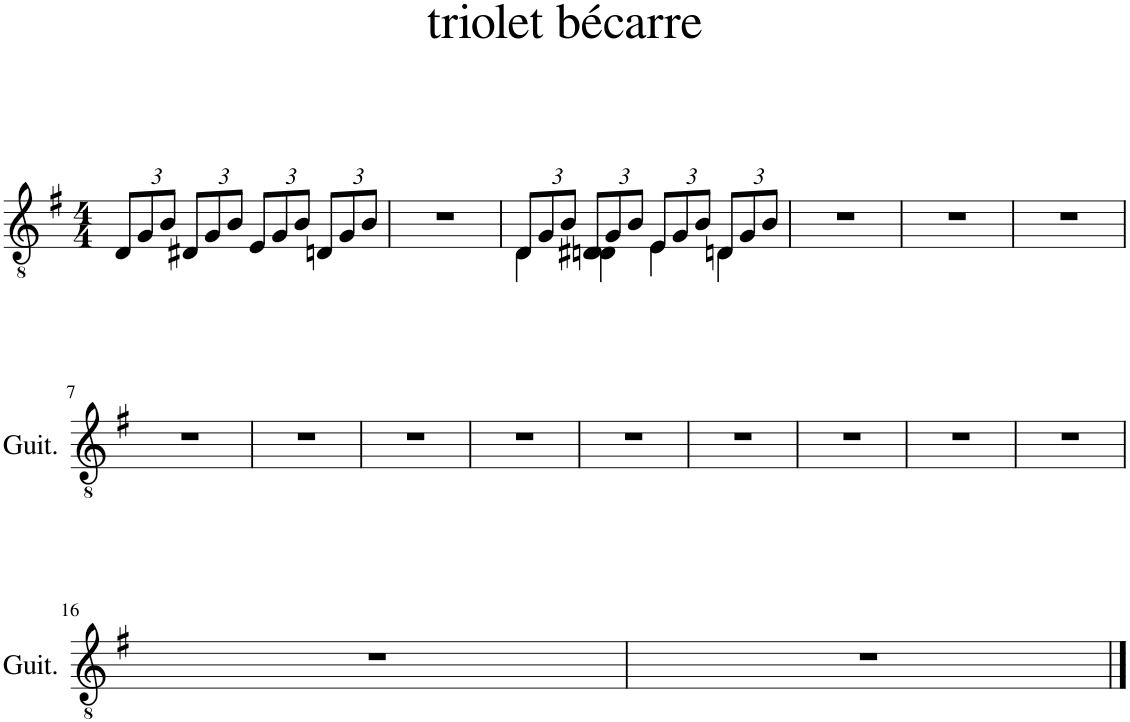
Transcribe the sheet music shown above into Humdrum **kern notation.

**kern
*part1
*staff1
*I"Guitar
*I'Guit.
*clefGv2
*k[f#]
*M4/4
*Xbrackettup
=1
12D/L
12G/
12B/J
12D#X/L
12G/
12B/J
12E/L
12G/
12B/J
12Dn/L
12G/
12B/J
=2
1r
=3
*^
12D/L	4D\
12G/	.
12B/J	.
12D#X/L	4Dn\ 4D#X\ 4D#X\ 4D#X\
12G/	.
12B/J	.
12E/L	4E\
12G/	.
12B/J	.
12Dn/L	4D\
12G/	.
12B/J	.
*v	*v
=4
1r
=5
1r
=6
1r
!!LO:LB:g=z
=7
1r
=8
1r
=9
1r
=10
1r
=11
1r
=12
1r
=13
1r
=14
1r
=15
1r
!!LO:LB:g=z
=16
1r
=17
1r
==
*-
